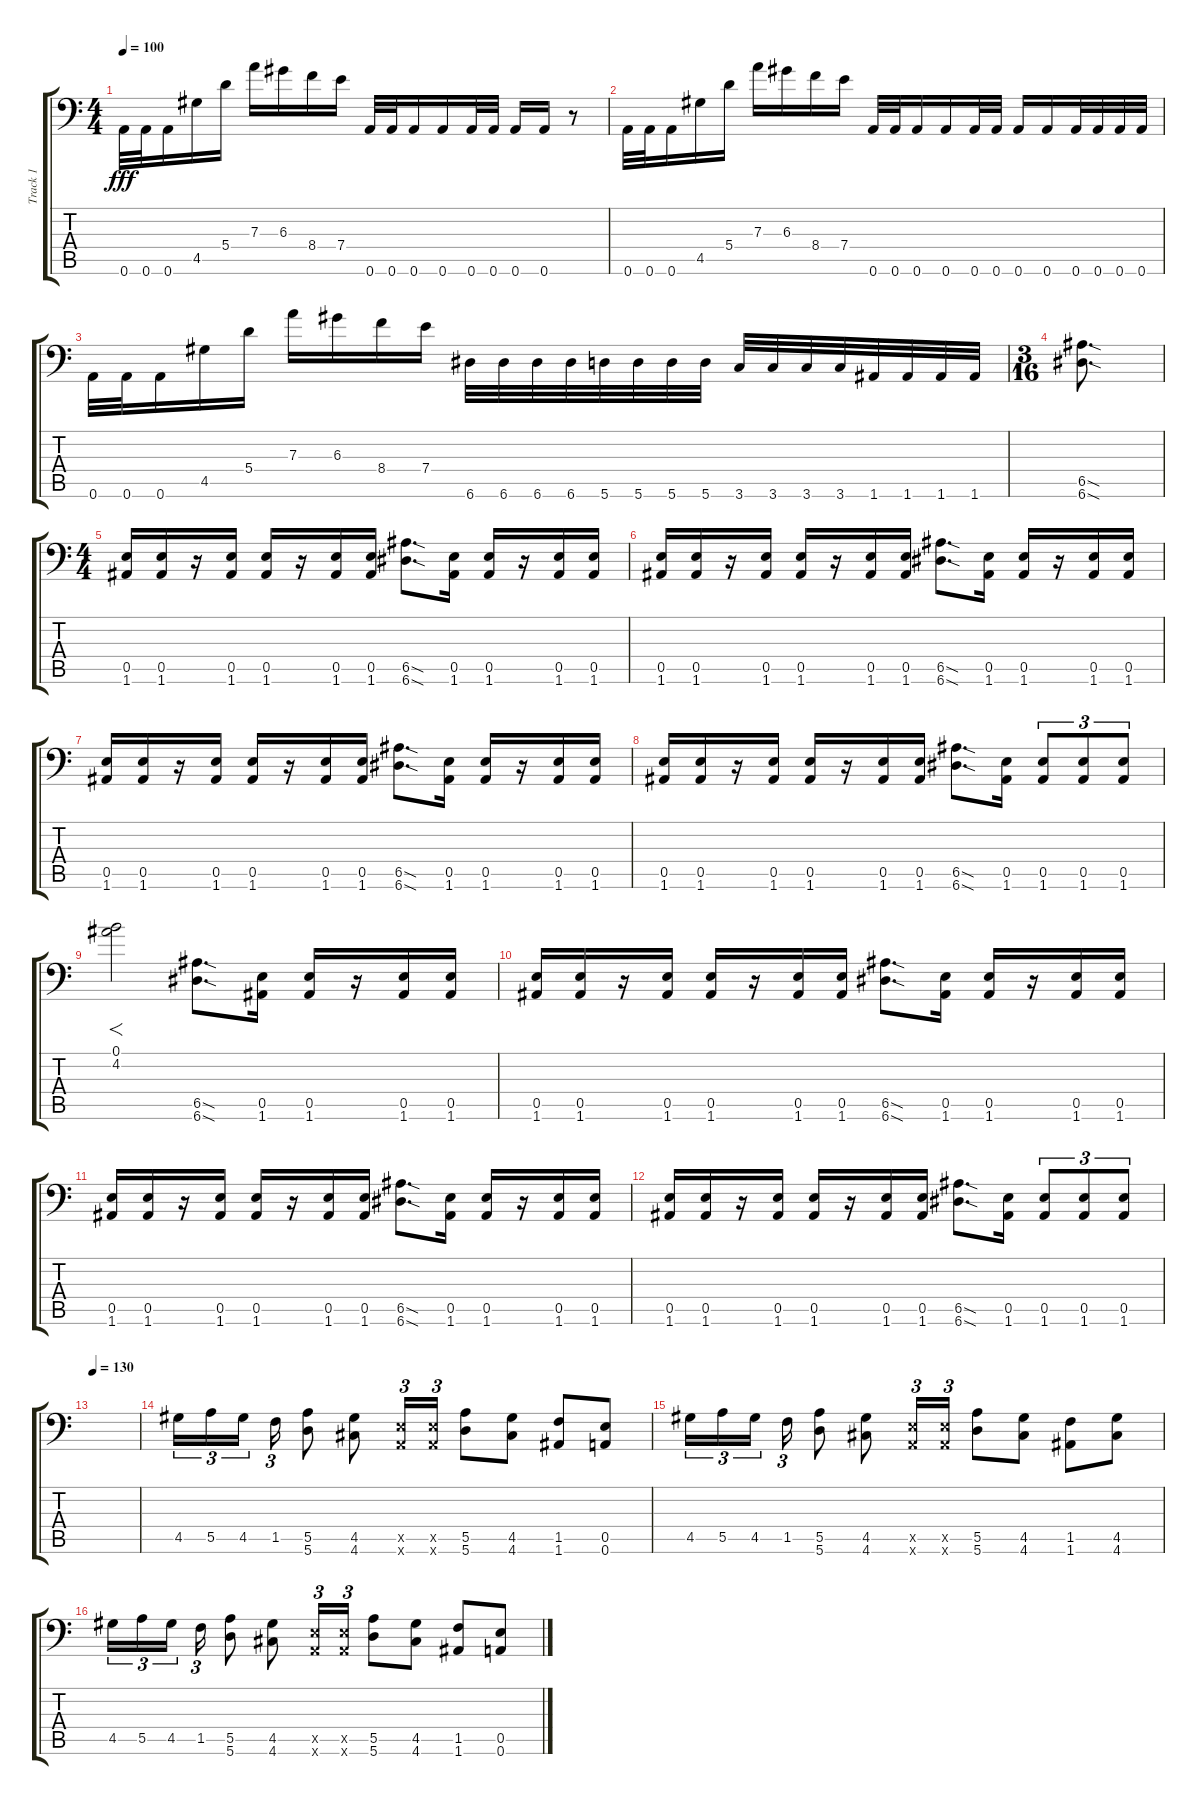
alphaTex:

\track ("Track 1" "Track 1") {instrument distortionguitar}
\staff {score tabs}
\tuning (B3 Gb3 D3 A2 E2 A1) {hide}
\ts (4 4)
\tempo 100
\clef f4
\ks c
0.6.32{dy fff} 0.6.32 0.6.16 4.5.16 5.4.16 7.3.16 6.3.16 8.4.16 7.4.16 0.6.32 0.6.32 0.6.16 0.6.16 0.6.32 0.6.32 0.6.16 0.6.16 r.8 |
0.6.32 0.6.32 0.6.16 4.5.16 5.4.16 7.3.16 6.3.16 8.4.16 7.4.16 0.6.32 0.6.32 0.6.16 0.6.16 0.6.32 0.6.32 0.6.16 0.6.16 0.6.32 0.6.32 0.6.32 0.6.32 |
0.6.32 0.6.32 0.6.16 4.5.16 5.4.16 7.3.16 6.3.16 8.4.16 7.4.16 6.6.32 6.6.32 6.6.32 6.6.32 5.6.32 5.6.32 5.6.32 5.6.32 3.6.32 3.6.32 3.6.32 3.6.32 1.6.32 1.6.32 1.6.32 1.6.32 |
\ts (3 16)
(6.5{sod} 6.6{sod}).8{d} |
\ts (4 4)
(0.5 1.6).16 (0.5 1.6).16 r.16 (0.5 1.6).16 (0.5 1.6).16 r.16 (0.5 1.6).16 (0.5 1.6).16 (6.5{sod} 6.6{sod}).8{d} (0.5 1.6).16 (0.5 1.6).16 r.16 (0.5 1.6).16 (0.5 1.6).16 |
(0.5 1.6).16 (0.5 1.6).16 r.16 (0.5 1.6).16 (0.5 1.6).16 r.16 (0.5 1.6).16 (0.5 1.6).16 (6.5{sod} 6.6{sod}).8{d} (0.5 1.6).16 (0.5 1.6).16 r.16 (0.5 1.6).16 (0.5 1.6).16 |
(0.5 1.6).16 (0.5 1.6).16 r.16 (0.5 1.6).16 (0.5 1.6).16 r.16 (0.5 1.6).16 (0.5 1.6).16 (6.5{sod} 6.6{sod}).8{d} (0.5 1.6).16 (0.5 1.6).16 r.16 (0.5 1.6).16 (0.5 1.6).16 |
(0.5 1.6).16 (0.5 1.6).16 r.16 (0.5 1.6).16 (0.5 1.6).16 r.16 (0.5 1.6).16 (0.5 1.6).16 (6.5{sod} 6.6{sod}).8{d} (0.5 1.6).16 (0.5 1.6).8{tu (3 2)} (0.5 1.6).8{tu (3 2)} (0.5 1.6).8{tu (3 2)} |
(0.1 4.2).2{f} (6.5{sod} 6.6{sod}).8{d} (0.5 1.6).16 (0.5 1.6).16 r.16 (0.5 1.6).16 (0.5 1.6).16 |
(0.5 1.6).16 (0.5 1.6).16 r.16 (0.5 1.6).16 (0.5 1.6).16 r.16 (0.5 1.6).16 (0.5 1.6).16 (6.5{sod} 6.6{sod}).8{d} (0.5 1.6).16 (0.5 1.6).16 r.16 (0.5 1.6).16 (0.5 1.6).16 |
(0.5 1.6).16 (0.5 1.6).16 r.16 (0.5 1.6).16 (0.5 1.6).16 r.16 (0.5 1.6).16 (0.5 1.6).16 (6.5{sod} 6.6{sod}).8{d} (0.5 1.6).16 (0.5 1.6).16 r.16 (0.5 1.6).16 (0.5 1.6).16 |
(0.5 1.6).16 (0.5 1.6).16 r.16 (0.5 1.6).16 (0.5 1.6).16 r.16 (0.5 1.6).16 (0.5 1.6).16 (6.5{sod} 6.6{sod}).8{d} (0.5 1.6).16 (0.5 1.6).8{tu (3 2)} (0.5 1.6).8{tu (3 2)} (0.5 1.6).8{tu (3 2)} |
\tempo 130
|
4.5.16{tu (3 2)} 5.5.16{tu (3 2)} 4.5.16{tu (3 2) beam splitsecondary} 1.5.16{tu (3 2)} (5.5 5.6).8 (4.5 4.6).8 (0.5{x} 0.6{x}).16{tu (3 2)} (0.5{x} 0.6{x}).16{tu (3 2)} (5.5 5.6).8 (4.5 4.6).8 (1.5 1.6).8 (0.5 0.6).8 |
4.5.16{tu (3 2)} 5.5.16{tu (3 2)} 4.5.16{tu (3 2) beam splitsecondary} 1.5.16{tu (3 2)} (5.5 5.6).8 (4.5 4.6).8 (0.5{x} 0.6{x}).16{tu (3 2)} (0.5{x} 0.6{x}).16{tu (3 2)} (5.5 5.6).8 (4.5 4.6).8 (1.5 1.6).8 (4.5 4.6).8 |
4.5.16{tu (3 2)} 5.5.16{tu (3 2)} 4.5.16{tu (3 2) beam splitsecondary} 1.5.16{tu (3 2)} (5.5 5.6).8 (4.5 4.6).8 (0.5{x} 0.6{x}).16{tu (3 2)} (0.5{x} 0.6{x}).16{tu (3 2)} (5.5 5.6).8 (4.5 4.6).8 (1.5 1.6).8 (0.5 0.6).8
